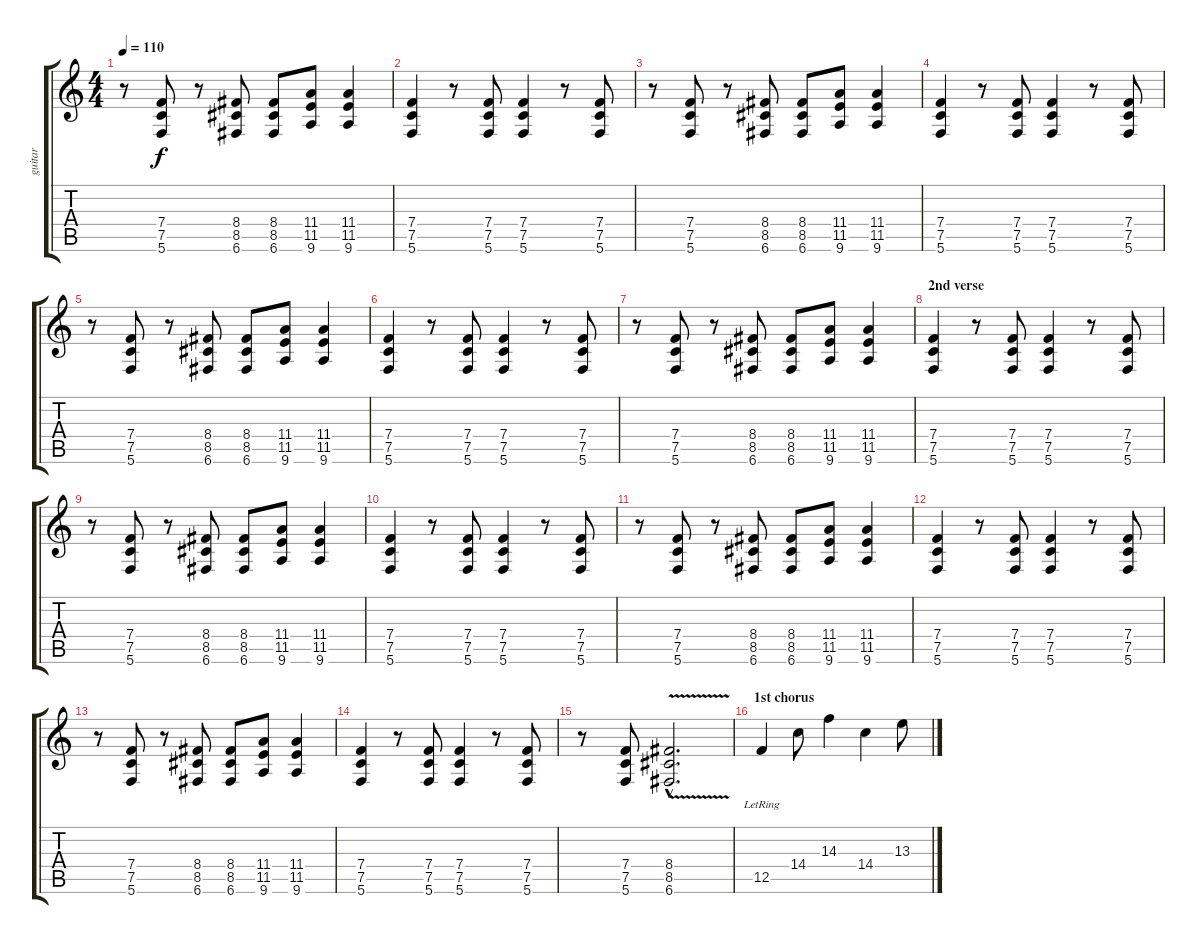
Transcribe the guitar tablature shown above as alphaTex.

\track ("guitar" "guitar") {instrument overdrivenguitar}
\staff {score tabs}
\tuning (C4 G3 Eb3 Bb2 F2 C2) {hide}
\ts (4 4)
\tempo 110
\clef g2
\ks c
r.8{dy f} (7.4 7.5 5.6).8 r.8 (8.4 8.5 6.6).8 (8.4 8.5 6.6).8 (11.4 11.5 9.6).8 (11.4 11.5 9.6).4 |
(7.4 7.5 5.6).4 r.8 (7.4 7.5 5.6).8 (7.4 7.5 5.6).4 r.8 (7.4 7.5 5.6).8 |
r.8 (7.4 7.5 5.6).8 r.8 (8.4 8.5 6.6).8 (8.4 8.5 6.6).8 (11.4 11.5 9.6).8 (11.4 11.5 9.6).4 |
(7.4 7.5 5.6).4 r.8 (7.4 7.5 5.6).8 (7.4 7.5 5.6).4 r.8 (7.4 7.5 5.6).8 |
r.8 (7.4 7.5 5.6).8 r.8 (8.4 8.5 6.6).8 (8.4 8.5 6.6).8 (11.4 11.5 9.6).8 (11.4 11.5 9.6).4 |
(7.4 7.5 5.6).4 r.8 (7.4 7.5 5.6).8 (7.4 7.5 5.6).4 r.8 (7.4 7.5 5.6).8 |
r.8 (7.4 7.5 5.6).8 r.8 (8.4 8.5 6.6).8 (8.4 8.5 6.6).8 (11.4 11.5 9.6).8 (11.4 11.5 9.6).4 |
\section ("" "2nd verse")
(7.4 7.5 5.6).4 r.8 (7.4 7.5 5.6).8 (7.4 7.5 5.6).4 r.8 (7.4 7.5 5.6).8 |
r.8 (7.4 7.5 5.6).8 r.8 (8.4 8.5 6.6).8 (8.4 8.5 6.6).8 (11.4 11.5 9.6).8 (11.4 11.5 9.6).4 |
(7.4 7.5 5.6).4 r.8 (7.4 7.5 5.6).8 (7.4 7.5 5.6).4 r.8 (7.4 7.5 5.6).8 |
r.8 (7.4 7.5 5.6).8 r.8 (8.4 8.5 6.6).8 (8.4 8.5 6.6).8 (11.4 11.5 9.6).8 (11.4 11.5 9.6).4 |
(7.4 7.5 5.6).4 r.8 (7.4 7.5 5.6).8 (7.4 7.5 5.6).4 r.8 (7.4 7.5 5.6).8 |
r.8 (7.4 7.5 5.6).8 r.8 (8.4 8.5 6.6).8 (8.4 8.5 6.6).8 (11.4 11.5 9.6).8 (11.4 11.5 9.6).4 |
(7.4 7.5 5.6).4 r.8 (7.4 7.5 5.6).8 (7.4 7.5 5.6).4 r.8 (7.4 7.5 5.6).8 |
r.8 (7.4 7.5 5.6).8 (8.4{v hac} 8.5{v hac} 6.6{v hac}).2{d} |
\section ("" "1st chorus")
12.5{lr}.4{volume 11} 14.4.8 14.3.4 14.4.4 13.3.8
